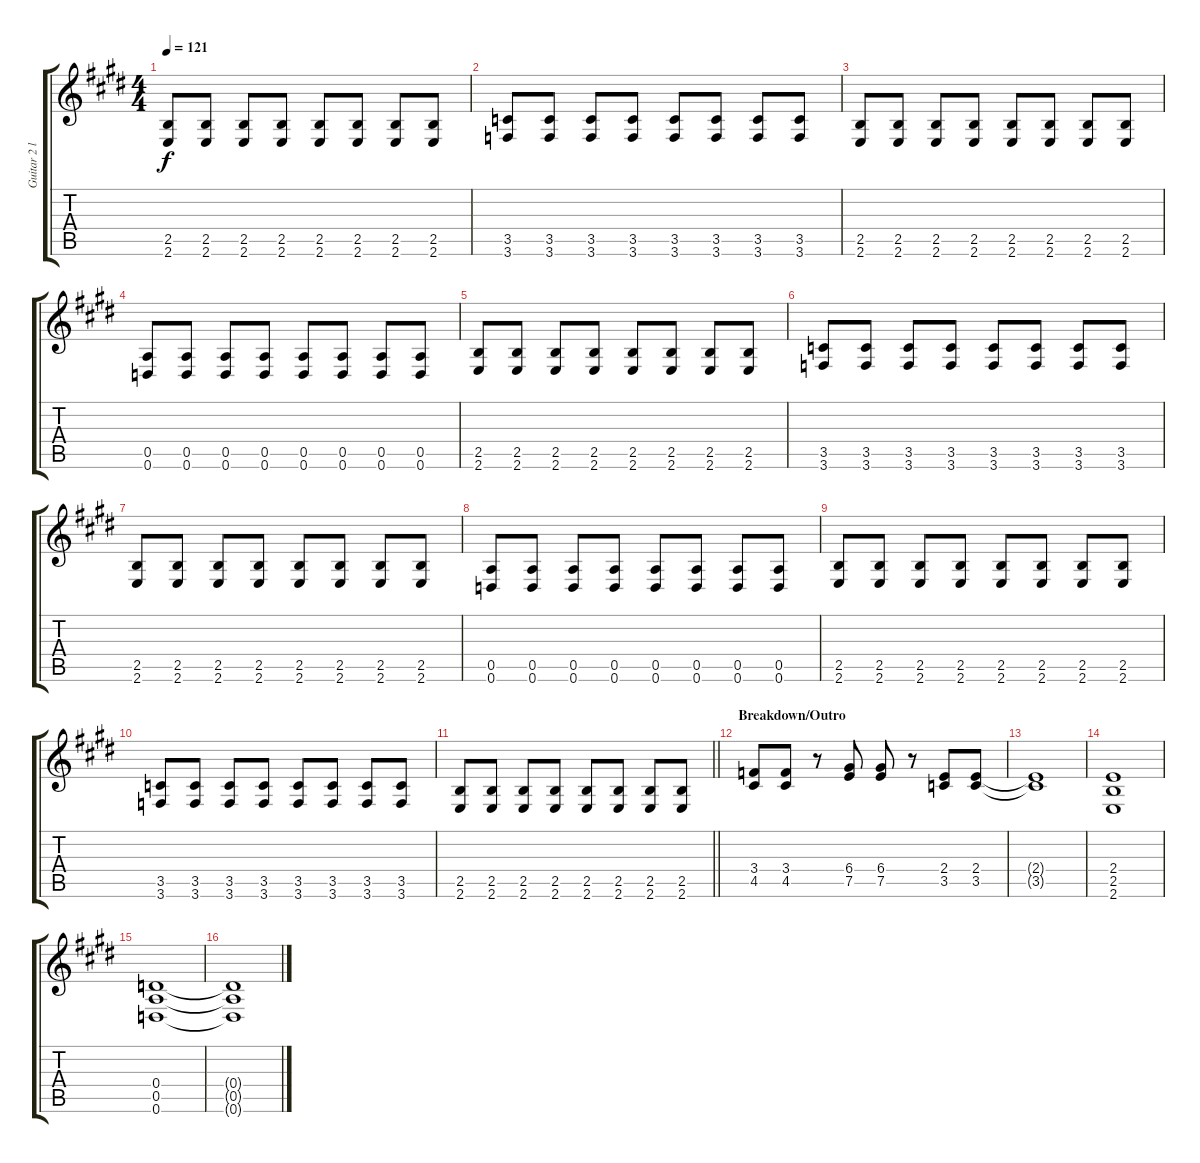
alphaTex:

\track ("Guitar 2 left" "Guitar 2 l") {instrument electricguitarclean}
\staff {score tabs}
\tuning (E4 B3 G3 D3 A2 D2) {hide}
\ts (4 4)
\tempo 121
\clef g2
\ks c#minor
(2.5 2.6).8{dy f} (2.5 2.6).8 (2.5 2.6).8 (2.5 2.6).8 (2.5 2.6).8 (2.5 2.6).8 (2.5 2.6).8 (2.5 2.6).8 |
(3.5 3.6).8 (3.5 3.6).8 (3.5 3.6).8 (3.5 3.6).8 (3.5 3.6).8 (3.5 3.6).8 (3.5 3.6).8 (3.5 3.6).8 |
(2.5 2.6).8 (2.5 2.6).8 (2.5 2.6).8 (2.5 2.6).8 (2.5 2.6).8 (2.5 2.6).8 (2.5 2.6).8 (2.5 2.6).8 |
(0.5 0.6).8 (0.5 0.6).8 (0.5 0.6).8 (0.5 0.6).8 (0.5 0.6).8 (0.5 0.6).8 (0.5 0.6).8 (0.5 0.6).8 |
(2.5 2.6).8 (2.5 2.6).8 (2.5 2.6).8 (2.5 2.6).8 (2.5 2.6).8 (2.5 2.6).8 (2.5 2.6).8 (2.5 2.6).8 |
(3.5 3.6).8 (3.5 3.6).8 (3.5 3.6).8 (3.5 3.6).8 (3.5 3.6).8 (3.5 3.6).8 (3.5 3.6).8 (3.5 3.6).8 |
(2.5 2.6).8 (2.5 2.6).8 (2.5 2.6).8 (2.5 2.6).8 (2.5 2.6).8 (2.5 2.6).8 (2.5 2.6).8 (2.5 2.6).8 |
(0.5 0.6).8 (0.5 0.6).8 (0.5 0.6).8 (0.5 0.6).8 (0.5 0.6).8 (0.5 0.6).8 (0.5 0.6).8 (0.5 0.6).8 |
(2.5 2.6).8 (2.5 2.6).8 (2.5 2.6).8 (2.5 2.6).8 (2.5 2.6).8 (2.5 2.6).8 (2.5 2.6).8 (2.5 2.6).8 |
(3.5 3.6).8 (3.5 3.6).8 (3.5 3.6).8 (3.5 3.6).8 (3.5 3.6).8 (3.5 3.6).8 (3.5 3.6).8 (3.5 3.6).8 |
\barLineRight lightlight
(2.5 2.6).8 (2.5 2.6).8 (2.5 2.6).8 (2.5 2.6).8 (2.5 2.6).8 (2.5 2.6).8 (2.5 2.6).8 (2.5 2.6).8 |
\section ("" "Breakdown/Outro")
(3.4 4.5).8 (3.4 4.5).8 r.8 (6.4 7.5).8 (6.4 7.5).8 r.8 (2.4 3.5).8 (2.4 3.5).8 |
(2.4{t} 3.5{t}).1 |
(2.4 2.5 2.6).1 |
(0.4 0.5 0.6).1 |
(0.4{t} 0.5{t} 0.6{t}).1
